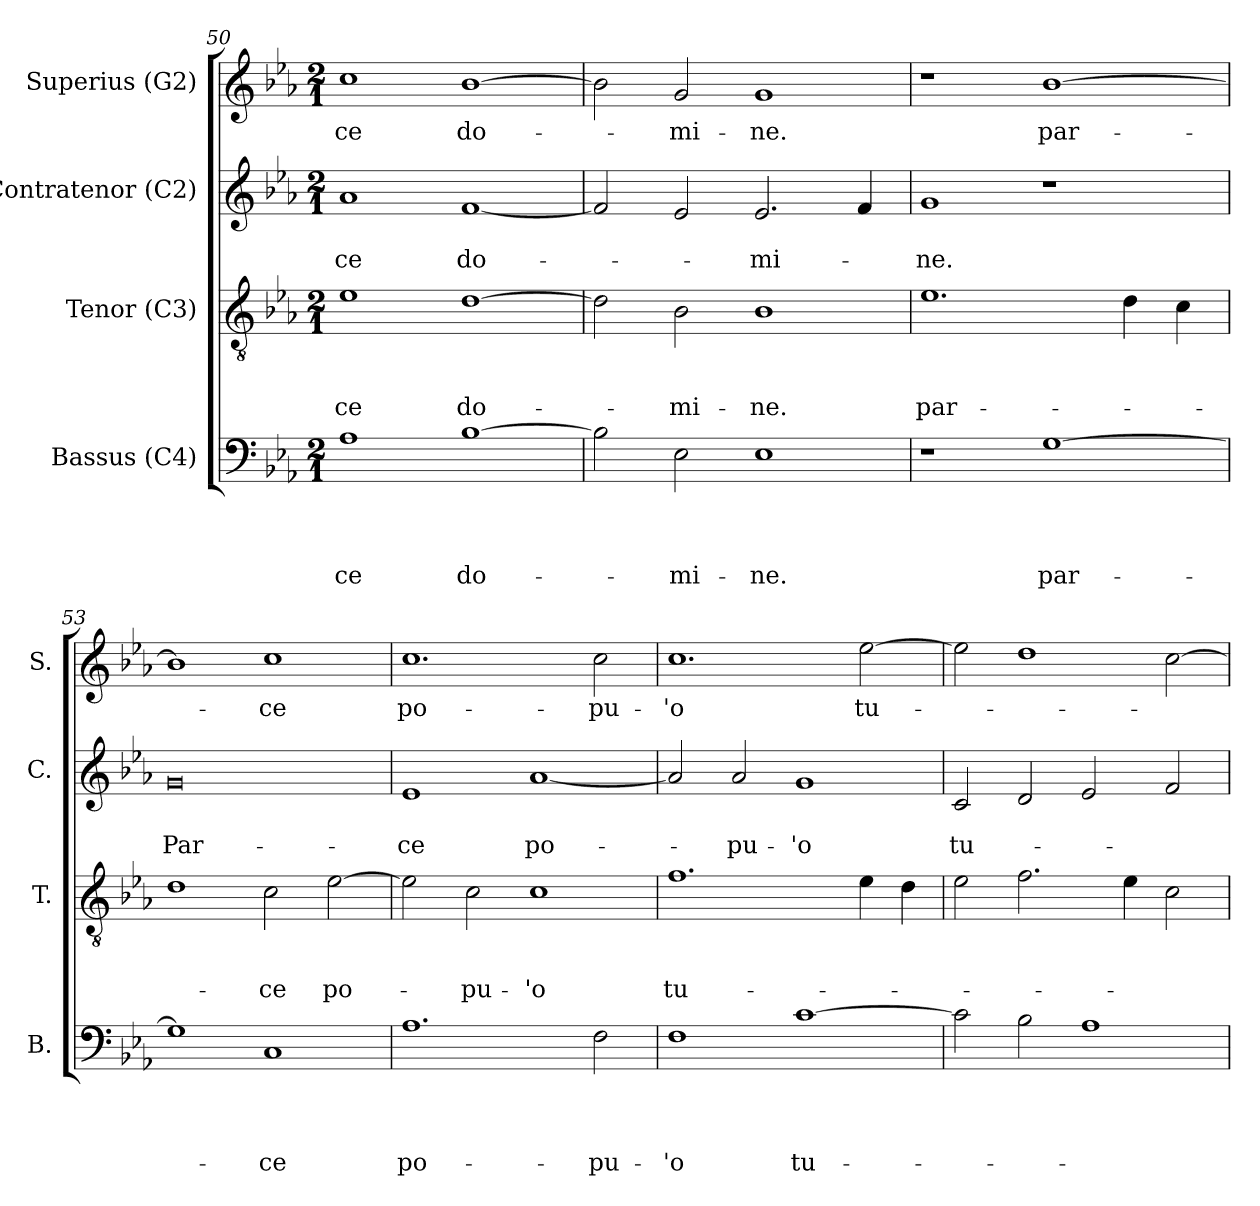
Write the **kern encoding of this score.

**kern	**text	**text	**text	**text	**kern	**text	**text	**text	**kern	**text	**text	**kern	**text
*part4	*part4	*part4	*part4	*part4	*part3	*part3	*part3	*part3	*part2	*part2	*part2	*part1	*part1
*staff4	*staff4	*staff4	*staff4	*staff4	*staff3	*staff3	*staff3	*staff3	*staff2	*staff2	*staff2	*staff1	*staff1
*I"Bassus (C4)	*	*	*	*	*I"Tenor (C3)	*	*	*	*I"Contratenor (C2)	*	*	*I"Superius (G2)	*
*I'B.	*	*	*	*	*I'T.	*	*	*	*I'C.	*	*	*I'S.	*
*clefF4	*	*	*	*	*clefGv2	*	*	*	*clefG2	*	*	*clefG2	*
*k[b-e-a-]	*	*	*	*	*k[b-e-a-]	*	*	*	*k[b-e-a-]	*	*	*k[b-e-a-]	*
*E-:	*	*	*	*	*E-:	*	*	*	*E-:	*	*	*E-:	*
*M2/1	*	*	*	*	*M2/1	*	*	*	*M2/1	*	*	*M2/1	*
=50	=50	=50	=50	=50	=50	=50	=50	=50	=50	=50	=50	=50	=50
!	!	!	!	!LO:LY:b	!	!	!	!LO:LY:b	!	!	!LO:LY:b	!	!LO:LY:b
1A-	.	.	.	-ce	1e-	.	.	-ce	1a-	.	-ce	1cc	-ce
!	!	!	!	!LO:LY:b	!	!	!	!LO:LY:b	!	!	!LO:LY:b	!	!LO:LY:b
[<1B-	.	.	.	do-	[<1d	.	.	do-	[<1f	.	do-	[<1b-	do-
!!LO:LB:g=z
=51	=51	=51	=51	=51	=51	=51	=51	=51	=51	=51	=51	=51	=51
2B-\]	.	.	.	.	2d\]	.	.	.	2f/]	.	.	2b-\]	.
!	!	!	!	!LO:LY:b	!	!	!	!LO:LY:b	!	!	!	!	!LO:LY:b
2E-\	.	.	.	-mi-	2B-\	.	.	-mi-	2e-/	.	.	2g/	-mi-
!	!	!	!	!LO:LY:b	!	!	!	!LO:LY:b	!	!	!LO:LY:b	!	!LO:LY:b
1E-	.	.	.	-ne.	1B-	.	.	-ne.	2.e-/	.	-mi-	1g	-ne.
.	.	.	.	.	.	.	.	.	4f/	.	.	.	.
=52	=52	=52	=52	=52	=52	=52	=52	=52	=52	=52	=52	=52	=52
!	!	!	!	!	!	!	!	!LO:LY:b	!	!	!LO:LY:b	!	!
1r	.	.	.	.	1.e-	.	.	par-	1g	.	-ne.	1r	.
!	!	!	!	!LO:LY:b	!	!	!	!	!	!	!	!	!LO:LY:b
[>1G	.	.	.	par-	.	.	.	.	1r	.	.	[>1b-	par-
.	.	.	.	.	4d\	.	.	.	.	.	.	.	.
.	.	.	.	.	4c\	.	.	.	.	.	.	.	.
=53	=53	=53	=53	=53	=53	=53	=53	=53	=53	=53	=53	=53	=53
!	!	!	!	!	!	!	!	!	!	!	!LO:LY:b	!	!
1G]	.	.	.	.	1d	.	.	.	0g	.	Par-	1b-]	.
!	!	!	!	!LO:LY:b	!	!	!	!LO:LY:b	!	!	!	!	!LO:LY:b
1C	.	.	.	-ce	2c\	.	.	-ce	.	.	.	1cc	-ce
!	!	!	!	!	!	!	!	!LO:LY:b	!	!	!	!	!
.	.	.	.	.	[>2e-\	.	.	po-	.	.	.	.	.
=54	=54	=54	=54	=54	=54	=54	=54	=54	=54	=54	=54	=54	=54
!	!	!	!	!LO:LY:b	!	!	!	!	!	!	!LO:LY:b	!	!LO:LY:b
1.A-	.	.	.	po-	2e-\]	.	.	.	1e-	.	-ce	1.cc	po-
!	!	!	!	!	!	!	!	!LO:LY:b	!	!	!	!	!
.	.	.	.	.	2c\	.	.	-pu-	.	.	.	.	.
!	!	!	!	!	!	!	!	!LO:LY:b	!	!	!LO:LY:b	!	!
.	.	.	.	.	1c	.	.	-'o	[>1a-	.	po-	.	.
!	!	!	!	!LO:LY:b	!	!	!	!	!	!	!	!	!LO:LY:b
2F\	.	.	.	-pu-	.	.	.	.	.	.	.	2cc\	-pu-
!!LO:PB:g=z
=55	=55	=55	=55	=55	=55	=55	=55	=55	=55	=55	=55	=55	=55
!	!	!	!	!LO:LY:b	!	!	!	!LO:LY:b	!	!	!	!	!LO:LY:b
1F	.	.	.	-'o	1.f	.	.	tu-	2a-/]	.	.	1.cc	-'o
!	!	!	!	!	!	!	!	!	!	!	!LO:LY:b	!	!
.	.	.	.	.	.	.	.	.	2a-/	.	-pu-	.	.
!	!	!	!	!LO:LY:b	!	!	!	!	!	!	!LO:LY:b	!	!
[>1c	.	.	.	tu-	.	.	.	.	1g	.	-'o	.	.
!	!	!	!	!	!	!	!	!	!	!	!	!	!LO:LY:b
.	.	.	.	.	4e-\	.	.	.	.	.	.	[>2ee-\	tu-
.	.	.	.	.	4d\	.	.	.	.	.	.	.	.
=56	=56	=56	=56	=56	=56	=56	=56	=56	=56	=56	=56	=56	=56
!	!	!	!	!	!	!	!	!	!	!	!LO:LY:b	!	!
2c\]	.	.	.	.	2e-\	.	.	.	2c/	.	tu-	2ee-\]	.
2B-\	.	.	.	.	2.f\	.	.	.	2d/	.	.	1dd	.
1A-	.	.	.	.	.	.	.	.	2e-/	.	.	.	.
.	.	.	.	.	4e-\	.	.	.	.	.	.	.	.
.	.	.	.	.	2c\	.	.	.	2f/	.	.	[>2cc\	.
=	=	=	=	=	=	=	=	=	=	=	=	=	=
*-	*-	*-	*-	*-	*-	*-	*-	*-	*-	*-	*-	*-	*-
